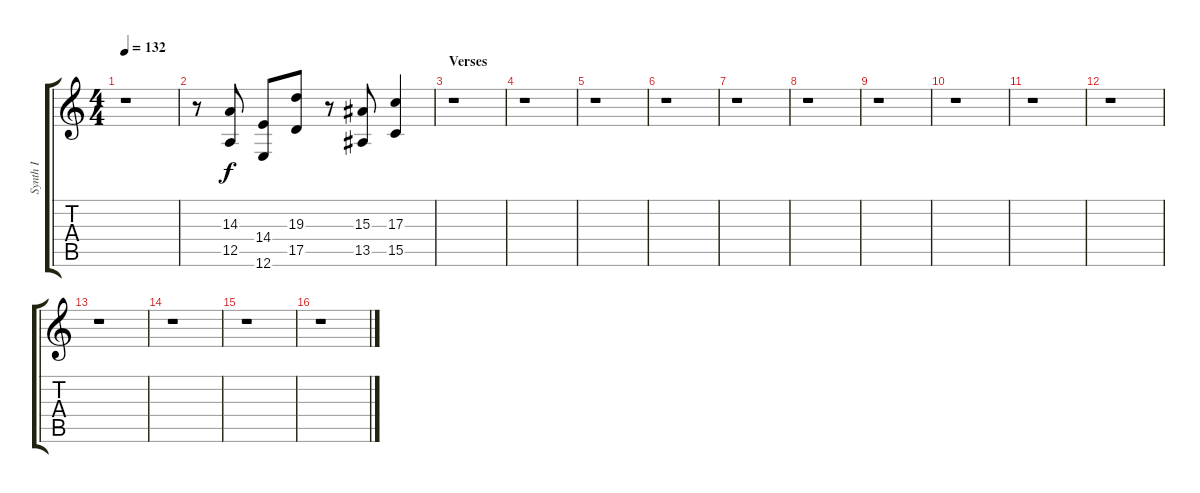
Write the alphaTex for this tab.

\track ("Synth I" "Synth I") {instrument synthstrings2}
\staff {score tabs}
\tuning (E4 B3 G3 D3 A2 E2) {hide}
\ts (4 4)
\tempo 132
\clef g2
\ks c
r.1{dy f} |
r.8 (14.3 12.5).8 (14.4 12.6).8 (19.3 17.5).8 r.8 (15.3 13.5).8 (17.3 15.5).4 |
\section ("" "Verses")
r.1 |
r.1 |
r.1 |
r.1 |
r.1 |
r.1 |
r.1 |
r.1 |
r.1 |
r.1 |
r.1 |
r.1 |
r.1 |
r.1
